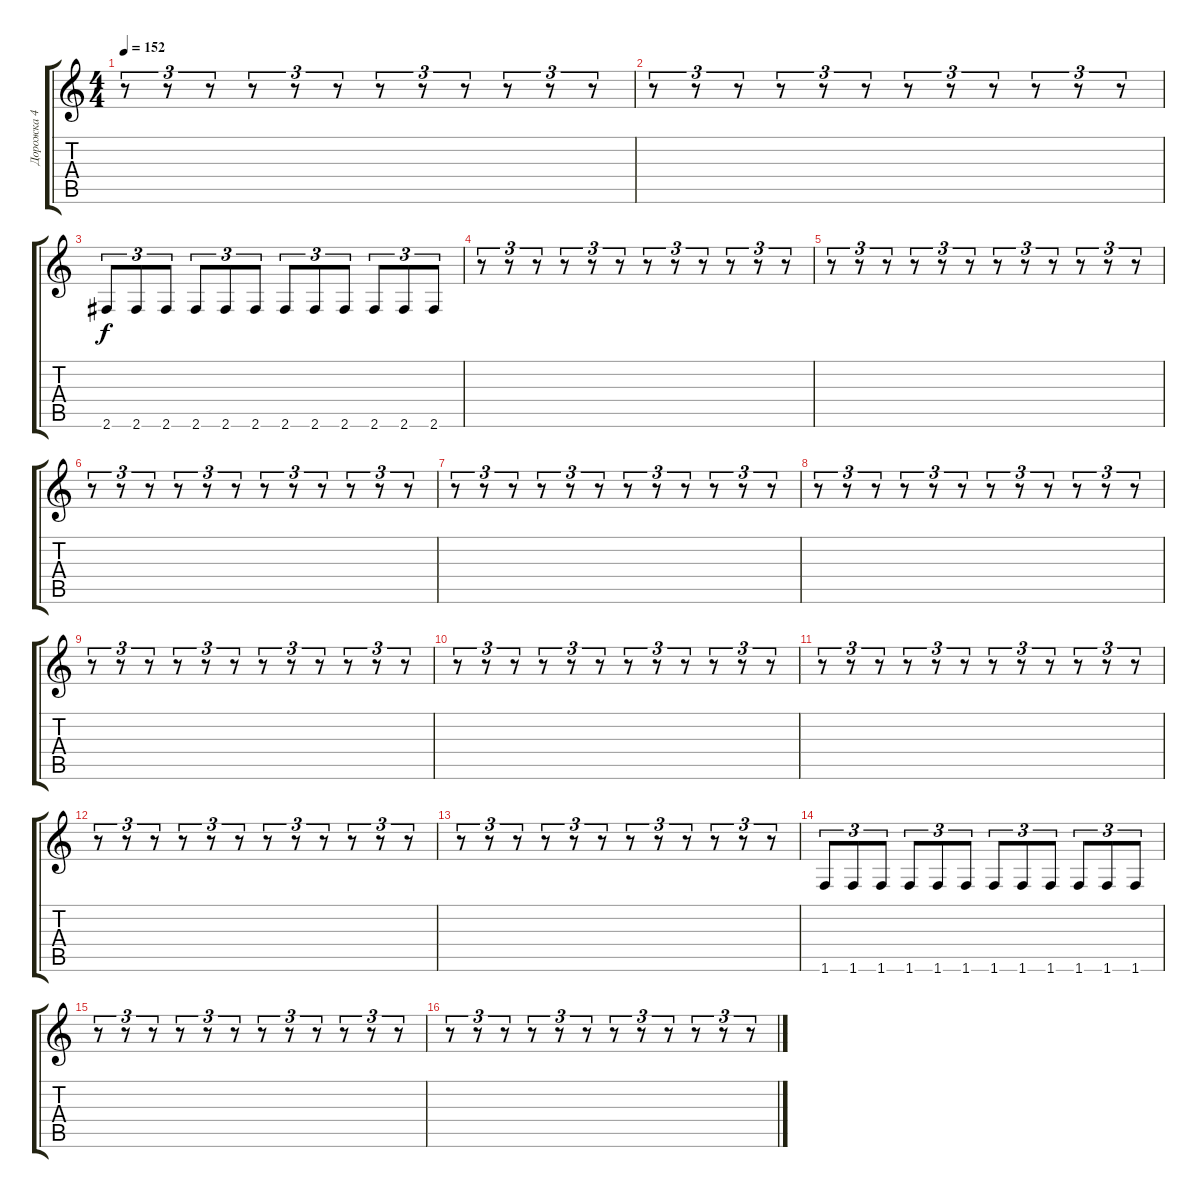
\track ("Дорожка 4" "Дорожка 4") {instrument electricbasspick}
\staff {score tabs}
\tuning (E4 B3 G3 D3 A2 E2) {hide}
\ts (4 4)
\tempo 152
\clef g2
\ks c
r.8{tu (3 2) dy f} r.8{tu (3 2)} r.8{tu (3 2)} r.8{tu (3 2)} r.8{tu (3 2)} r.8{tu (3 2)} r.8{tu (3 2)} r.8{tu (3 2)} r.8{tu (3 2)} r.8{tu (3 2)} r.8{tu (3 2)} r.8{tu (3 2)} |
r.8{tu (3 2)} r.8{tu (3 2)} r.8{tu (3 2)} r.8{tu (3 2)} r.8{tu (3 2)} r.8{tu (3 2)} r.8{tu (3 2)} r.8{tu (3 2)} r.8{tu (3 2)} r.8{tu (3 2)} r.8{tu (3 2)} r.8{tu (3 2)} |
2.6.8{tu (3 2)} 2.6.8{tu (3 2)} 2.6.8{tu (3 2)} 2.6.8{tu (3 2)} 2.6.8{tu (3 2)} 2.6.8{tu (3 2)} 2.6.8{tu (3 2)} 2.6.8{tu (3 2)} 2.6.8{tu (3 2)} 2.6.8{tu (3 2)} 2.6.8{tu (3 2)} 2.6.8{tu (3 2)} |
r.8{tu (3 2)} r.8{tu (3 2)} r.8{tu (3 2)} r.8{tu (3 2)} r.8{tu (3 2)} r.8{tu (3 2)} r.8{tu (3 2)} r.8{tu (3 2)} r.8{tu (3 2)} r.8{tu (3 2)} r.8{tu (3 2)} r.8{tu (3 2)} |
r.8{tu (3 2)} r.8{tu (3 2)} r.8{tu (3 2)} r.8{tu (3 2)} r.8{tu (3 2)} r.8{tu (3 2)} r.8{tu (3 2)} r.8{tu (3 2)} r.8{tu (3 2)} r.8{tu (3 2)} r.8{tu (3 2)} r.8{tu (3 2)} |
r.8{tu (3 2)} r.8{tu (3 2)} r.8{tu (3 2)} r.8{tu (3 2)} r.8{tu (3 2)} r.8{tu (3 2)} r.8{tu (3 2)} r.8{tu (3 2)} r.8{tu (3 2)} r.8{tu (3 2)} r.8{tu (3 2)} r.8{tu (3 2)} |
r.8{tu (3 2)} r.8{tu (3 2)} r.8{tu (3 2)} r.8{tu (3 2)} r.8{tu (3 2)} r.8{tu (3 2)} r.8{tu (3 2)} r.8{tu (3 2)} r.8{tu (3 2)} r.8{tu (3 2)} r.8{tu (3 2)} r.8{tu (3 2)} |
r.8{tu (3 2)} r.8{tu (3 2)} r.8{tu (3 2)} r.8{tu (3 2)} r.8{tu (3 2)} r.8{tu (3 2)} r.8{tu (3 2)} r.8{tu (3 2)} r.8{tu (3 2)} r.8{tu (3 2)} r.8{tu (3 2)} r.8{tu (3 2)} |
r.8{tu (3 2)} r.8{tu (3 2)} r.8{tu (3 2)} r.8{tu (3 2)} r.8{tu (3 2)} r.8{tu (3 2)} r.8{tu (3 2)} r.8{tu (3 2)} r.8{tu (3 2)} r.8{tu (3 2)} r.8{tu (3 2)} r.8{tu (3 2)} |
r.8{tu (3 2)} r.8{tu (3 2)} r.8{tu (3 2)} r.8{tu (3 2)} r.8{tu (3 2)} r.8{tu (3 2)} r.8{tu (3 2)} r.8{tu (3 2)} r.8{tu (3 2)} r.8{tu (3 2)} r.8{tu (3 2)} r.8{tu (3 2)} |
r.8{tu (3 2)} r.8{tu (3 2)} r.8{tu (3 2)} r.8{tu (3 2)} r.8{tu (3 2)} r.8{tu (3 2)} r.8{tu (3 2)} r.8{tu (3 2)} r.8{tu (3 2)} r.8{tu (3 2)} r.8{tu (3 2)} r.8{tu (3 2)} |
r.8{tu (3 2)} r.8{tu (3 2)} r.8{tu (3 2)} r.8{tu (3 2)} r.8{tu (3 2)} r.8{tu (3 2)} r.8{tu (3 2)} r.8{tu (3 2)} r.8{tu (3 2)} r.8{tu (3 2)} r.8{tu (3 2)} r.8{tu (3 2)} |
r.8{tu (3 2)} r.8{tu (3 2)} r.8{tu (3 2)} r.8{tu (3 2)} r.8{tu (3 2)} r.8{tu (3 2)} r.8{tu (3 2)} r.8{tu (3 2)} r.8{tu (3 2)} r.8{tu (3 2)} r.8{tu (3 2)} r.8{tu (3 2)} |
1.6.8{tu (3 2)} 1.6.8{tu (3 2)} 1.6.8{tu (3 2)} 1.6.8{tu (3 2)} 1.6.8{tu (3 2)} 1.6.8{tu (3 2)} 1.6.8{tu (3 2)} 1.6.8{tu (3 2)} 1.6.8{tu (3 2)} 1.6.8{tu (3 2)} 1.6.8{tu (3 2)} 1.6.8{tu (3 2)} |
r.8{tu (3 2)} r.8{tu (3 2)} r.8{tu (3 2)} r.8{tu (3 2)} r.8{tu (3 2)} r.8{tu (3 2)} r.8{tu (3 2)} r.8{tu (3 2)} r.8{tu (3 2)} r.8{tu (3 2)} r.8{tu (3 2)} r.8{tu (3 2)} |
r.8{tu (3 2)} r.8{tu (3 2)} r.8{tu (3 2)} r.8{tu (3 2)} r.8{tu (3 2)} r.8{tu (3 2)} r.8{tu (3 2)} r.8{tu (3 2)} r.8{tu (3 2)} r.8{tu (3 2)} r.8{tu (3 2)} r.8{tu (3 2)}
